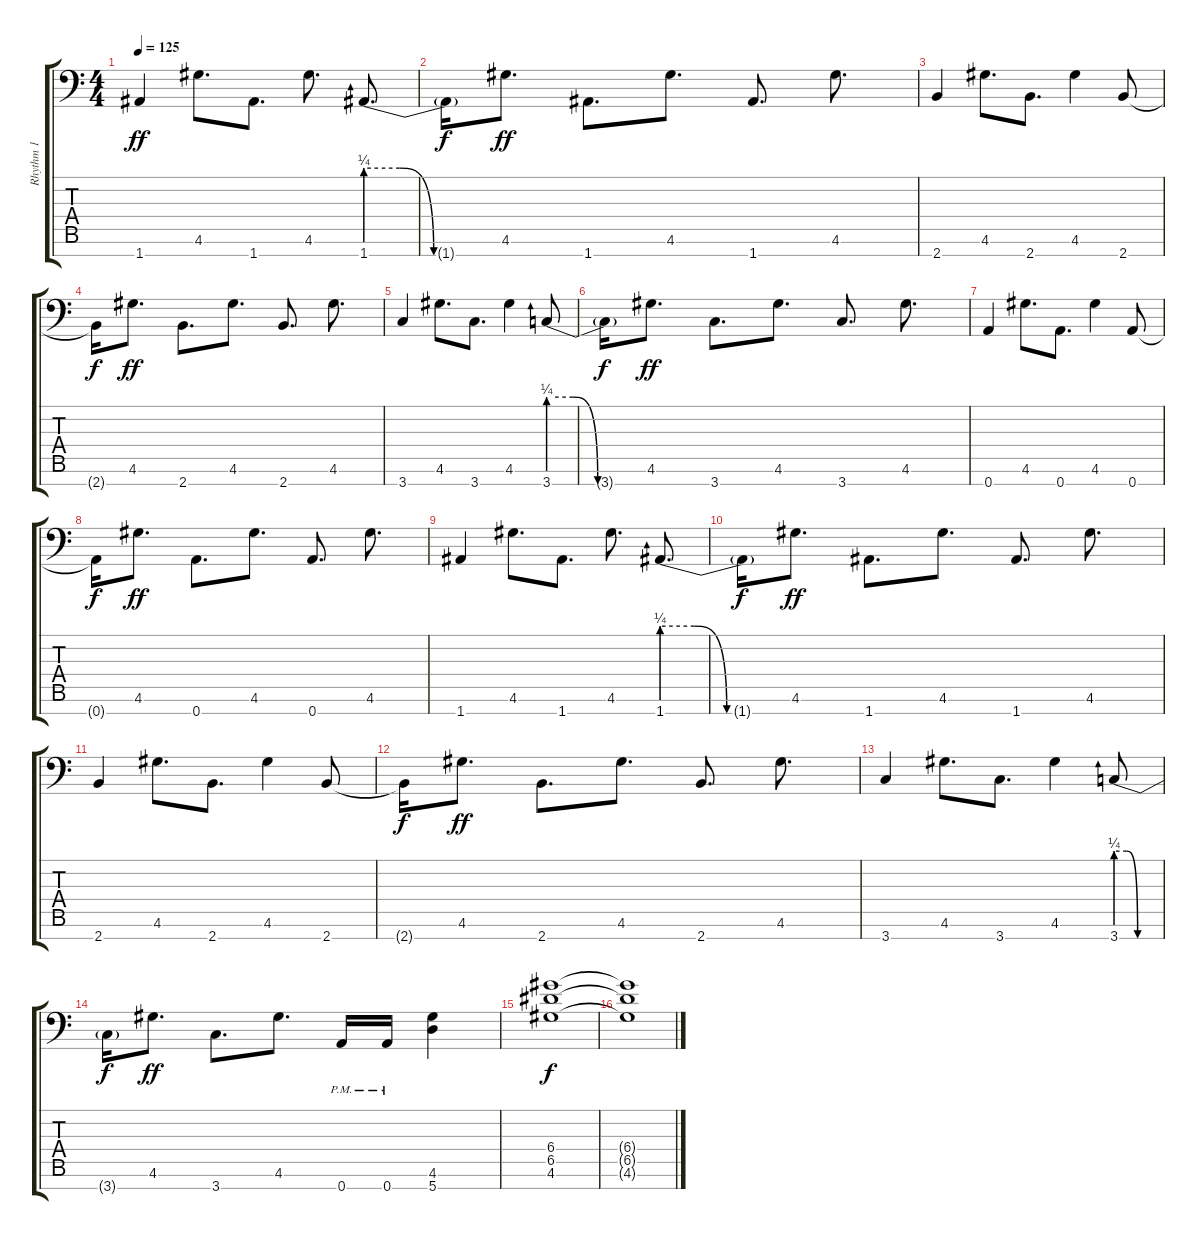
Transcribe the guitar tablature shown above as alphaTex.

\track ("Rhythm 1" "Rhythm 1") {instrument distortionguitar}
\staff {score tabs}
\tuning (E4 B3 G3 D3 A2 E2 A1) {hide}
\ts (4 4)
\tempo 125
\clef f4
\ks c
1.7.4{dy ff} 4.6.8{d} 1.7.8{d} 4.6.8{d} 1.7{be (custom 0 1 15 1 30 0 60 0)}.8{d} |
1.7{t}.16{dy f} 4.6.8{d dy ff} 1.7.8{d} 4.6.8{d} 1.7.8{d} 4.6.8{d} |
2.7.4 4.6.8{d} 2.7.8{d} 4.6.4 2.7.8 |
2.7{t}.16{dy f} 4.6.8{d dy ff} 2.7.8{d} 4.6.8{d} 2.7.8{d} 4.6.8{d} |
3.7.4 4.6.8{d} 3.7.8{d} 4.6.4 3.7{be (custom 0 1 15 1 30 0 60 0)}.8 |
3.7{t}.16{dy f} 4.6.8{d dy ff} 3.7.8{d} 4.6.8{d} 3.7.8{d} 4.6.8{d} |
0.7.4 4.6.8{d} 0.7.8{d} 4.6.4 0.7.8 |
0.7{t}.16{dy f} 4.6.8{d dy ff} 0.7.8{d} 4.6.8{d} 0.7.8{d} 4.6.8{d} |
1.7.4 4.6.8{d} 1.7.8{d} 4.6.8{d} 1.7{be (custom 0 1 15 1 30 0 60 0)}.8{d} |
1.7{t}.16{dy f} 4.6.8{d dy ff} 1.7.8{d} 4.6.8{d} 1.7.8{d} 4.6.8{d} |
2.7.4 4.6.8{d} 2.7.8{d} 4.6.4 2.7.8 |
2.7{t}.16{dy f} 4.6.8{d dy ff} 2.7.8{d} 4.6.8{d} 2.7.8{d} 4.6.8{d} |
3.7.4 4.6.8{d} 3.7.8{d} 4.6.4 3.7{be (custom 0 1 15 1 30 0 60 0)}.8 |
3.7{t}.16{dy f} 4.6.8{d dy ff} 3.7.8{d} 4.6.8{d} 0.7{pm}.16 0.7{pm}.16 (4.6 5.7).4 |
(6.4 6.5 4.6).1{dy f} |
(6.4{t} 6.5{t} 4.6{t}).1
